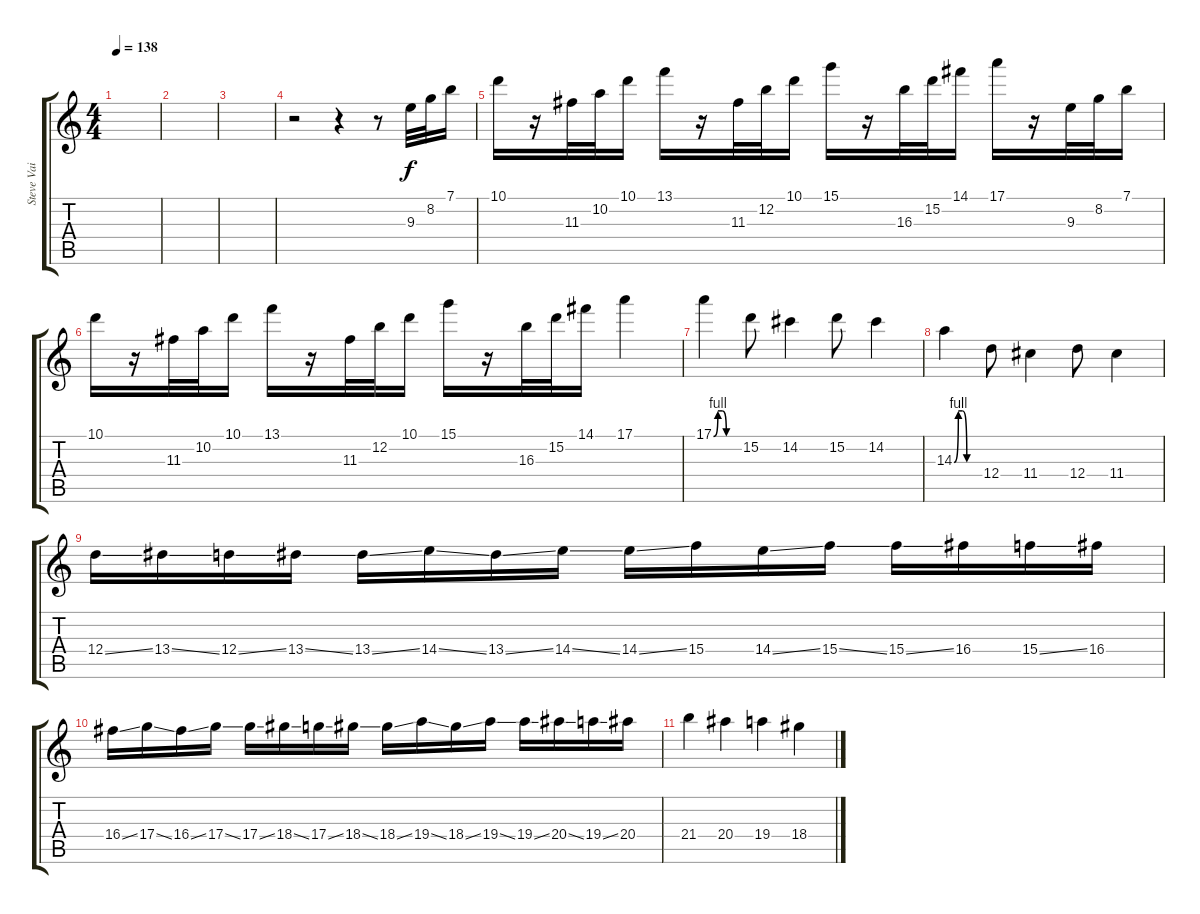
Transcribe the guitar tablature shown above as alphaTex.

\track ("Steve Vai" "Steve Vai") {instrument distortionguitar}
\staff {score tabs}
\tuning (E4 B3 G3 D3 A2 E2) {hide}
\ts (4 4)
\tempo 138
\clef g2
\ks c
|
|
|
r.2 r.4 r.8 9.3.32 8.2.32 7.1.16 |
10.1.16 r.16 11.3.32 10.2.32 10.1.16 13.1.16 r.16 11.3.32 12.2.32 10.1.16 15.1.16 r.16 16.3.32 15.2.32 14.1.16 17.1.16 r.16 9.3.32 8.2.32 7.1.16 |
10.1.16 r.16 11.3.32 10.2.32 10.1.16 13.1.16 r.16 11.3.32 12.2.32 10.1.16 15.1.16 r.16 16.3.32 15.2.32 14.1.16 17.1.4 |
17.1{be (custom 0 0 10 4 20 4 30 0 60 0)}.4 15.2.8 14.2.4 15.2.8 14.2.4 |
14.3{be (custom 0 0 10 4 20 4 30 0 60 0)}.4 12.4.8 11.4.4 12.4.8 11.4.4 |
12.4{ss}.16 13.4{ss}.16 12.4{ss}.16 13.4{ss}.16 13.4{ss}.16 14.4{ss}.16 13.4{ss}.16 14.4{ss}.16 14.4{ss}.16 15.4.16 14.4{ss}.16 15.4{ss}.16 15.4{ss}.16 16.4.16 15.4{ss}.16 16.4.16 |
16.4{ss}.16 17.4{ss}.16 16.4{ss}.16 17.4{ss}.16 17.4{ss}.16 18.4{ss}.16 17.4{ss}.16 18.4{ss}.16 18.4{ss}.16 19.4{ss}.16 18.4{ss}.16 19.4{ss}.16 19.4{ss}.16 20.4{ss}.16 19.4{ss}.16 20.4.16 |
21.4.4 20.4.4 19.4.4 18.4.4
